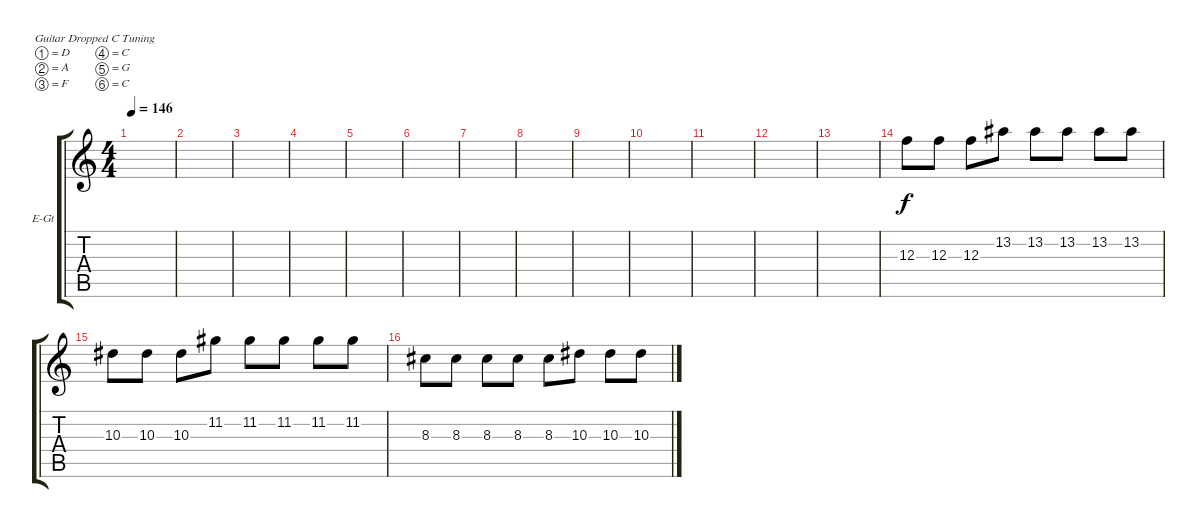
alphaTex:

\defaultSystemsLayout 4
\bracketExtendMode groupsimilarinstruments
\firstSystemTrackNameOrientation horizontal
\otherSystemsTrackNameOrientation horizontal
\track ("Lead 2" "E-Gt") {instrument overdrivenguitar}
\staff {score tabs}
\tuning (D4 A3 F3 C3 G2 C2)
\ts (4 4)
\tempo 146
\clef g2
\scale
0.333333
\ks c
|
\scale
0.333333 |
\scale
0.333333 |
\scale
0.333333 |
\scale
0.333333 |
\scale
0.333333 |
\scale
0.333333 |
\scale
0.333333 |
\scale
0.333333 |
\scale
0.333333 |
\scale
0.333333 |
\scale
0.333333 |
\scale
0.333333 |
\scale
0.333333 12.3.8 12.3.8 12.3.8 13.2.8 13.2.8 13.2.8 13.2.8 13.2.8 |
\scale
0.333333 10.3.8 10.3.8 10.3.8 11.2.8 11.2.8 11.2.8 11.2.8 11.2.8 |
\scale
0.333333 8.3.8 8.3.8 8.3.8 8.3.8 8.3.8 10.3.8 10.3.8 10.3.8
